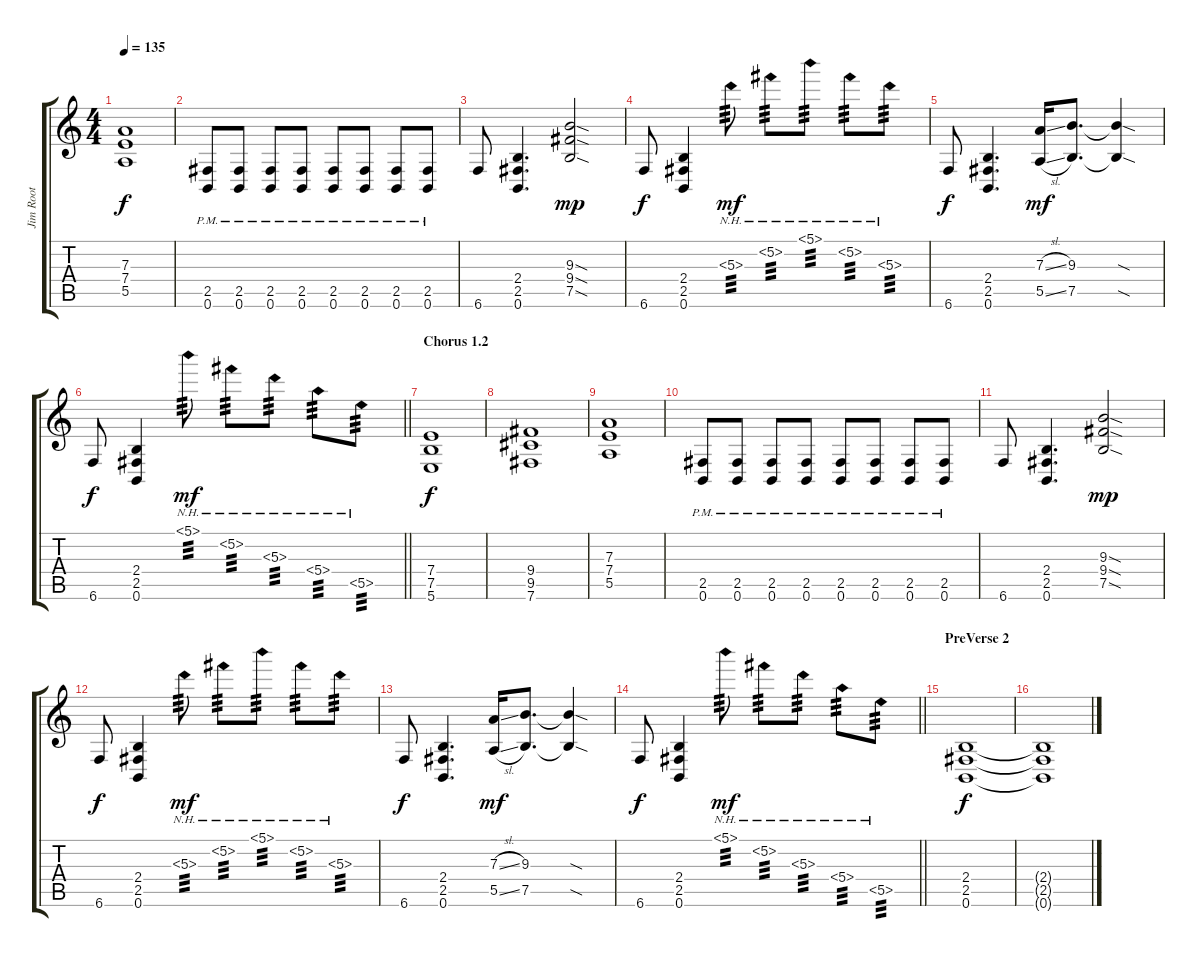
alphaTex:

\track ("Jim Root" "Jim Root") {instrument distortionguitar}
\staff {score tabs}
\tuning (B3 Gb3 D3 A2 E2 B1) {hide}
\ts (4 4)
\tempo 135
\clef g2
\ks c
(7.3 7.4 5.5).1{dy f} |
(2.5{pm} 0.6{pm}).8 (2.5{pm} 0.6{pm}).8 (2.5{pm} 0.6{pm}).8 (2.5{pm} 0.6{pm}).8 (2.5{pm} 0.6{pm}).8 (2.5{pm} 0.6{pm}).8 (2.5{pm} 0.6{pm}).8 (2.5{pm} 0.6{pm}).8 |
6.6.8 (2.4 2.5 0.6).4{d} (9.3{sod} 9.4{sod} 7.5{sod}).2{dy mp} |
6.6.8{dy f} (2.4 2.5 0.6).4 5.3{nh}.8{tp 3 dy mf} 5.2{nh}.8{tp 3} 5.1{nh}.8{tp 3} 5.2{nh}.8{tp 3} 5.3{nh}.8{tp 3} |
6.6.8{dy f} (2.4 2.5 0.6).4{d} (7.3{sl} 5.5{sl}).16{dy mf} (9.3 7.5).8{d} (9.3{sod t} 7.5{sod t}).4 |
\barLineRight lightlight
6.6.8{dy f} (2.4 2.5 0.6).4 5.1{nh}.8{tp 3 dy mf} 5.2{nh}.8{tp 3} 5.3{nh}.8{tp 3} 5.4{nh}.8{tp 3} 5.5{nh}.8{tp 3} |
\section ("" "Chorus 1.2")
(7.4 7.5 5.6).1{dy f} |
(9.4 9.5 7.6).1 |
(7.3 7.4 5.5).1 |
(2.5{pm} 0.6{pm}).8 (2.5{pm} 0.6{pm}).8 (2.5{pm} 0.6{pm}).8 (2.5{pm} 0.6{pm}).8 (2.5{pm} 0.6{pm}).8 (2.5{pm} 0.6{pm}).8 (2.5{pm} 0.6{pm}).8 (2.5{pm} 0.6{pm}).8 |
6.6.8 (2.4 2.5 0.6).4{d} (9.3{sod} 9.4{sod} 7.5{sod}).2{dy mp} |
6.6.8{dy f} (2.4 2.5 0.6).4 5.3{nh}.8{tp 3 dy mf} 5.2{nh}.8{tp 3} 5.1{nh}.8{tp 3} 5.2{nh}.8{tp 3} 5.3{nh}.8{tp 3} |
6.6.8{dy f} (2.4 2.5 0.6).4{d} (7.3{sl} 5.5{sl}).16{dy mf} (9.3 7.5).8{d} (9.3{sod t} 7.5{sod t}).4 |
\barLineRight lightlight
6.6.8{dy f} (2.4 2.5 0.6).4 5.1{nh}.8{tp 3 dy mf} 5.2{nh}.8{tp 3} 5.3{nh}.8{tp 3} 5.4{nh}.8{tp 3} 5.5{nh}.8{tp 3} |
\section ("" "PreVerse 2")
(2.4 2.5 0.6).1{dy f volume 0} |
(2.4{t} 2.5{t} 0.6{t}).1
